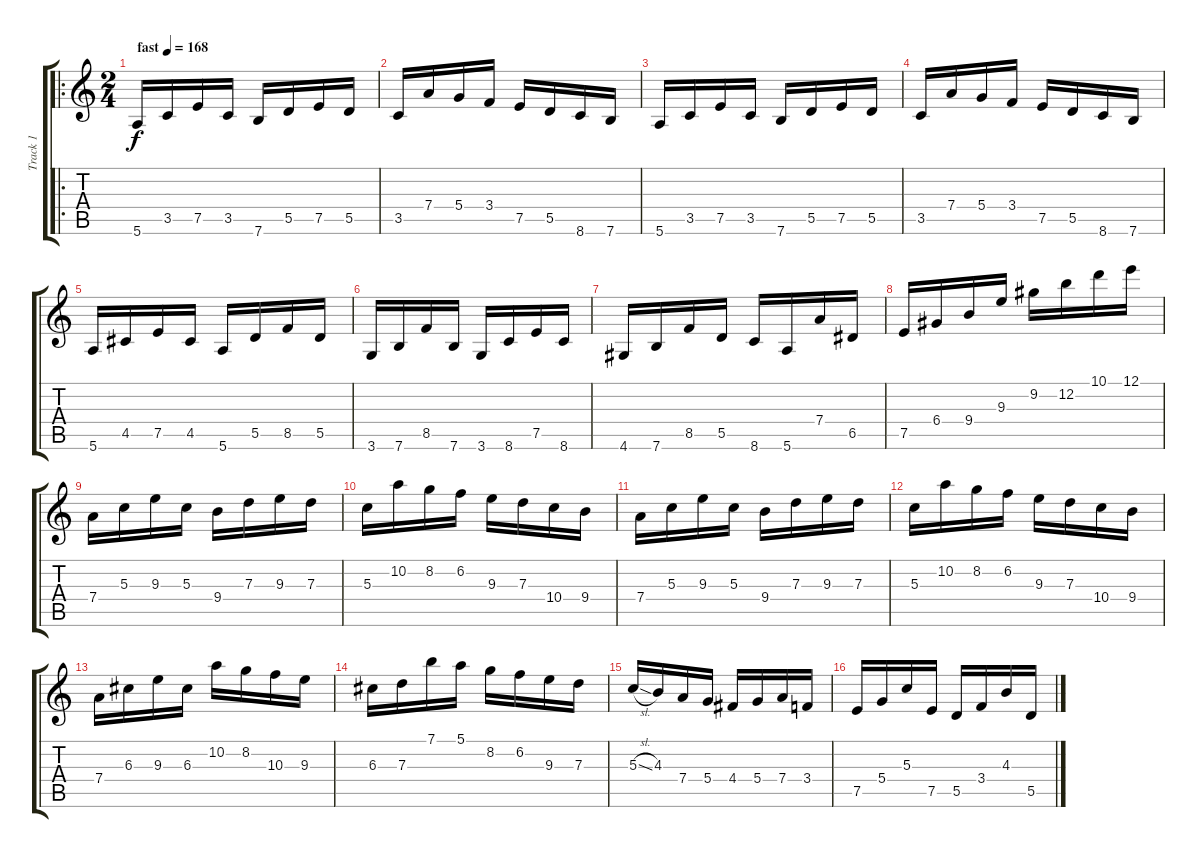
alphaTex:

\track ("Track 1" "Track 1") {instrument distortionguitar}
\staff {score tabs}
\tuning (E4 B3 G3 D3 A2 E2) {hide}
\ro
\ts (2 4)
\tempo (168 "fast")
\clef g2
\ks c
5.6.16{dy f instrument distortionguitar} 3.5.16 7.5.16 3.5.16 7.6.16 5.5.16 7.5.16 5.5.16 |
3.5.16 7.4.16 5.4.16 3.4.16 7.5.16 5.5.16 8.6.16 7.6.16 |
5.6.16 3.5.16 7.5.16 3.5.16 7.6.16 5.5.16 7.5.16 5.5.16 |
3.5.16 7.4.16 5.4.16 3.4.16 7.5.16 5.5.16 8.6.16 7.6.16 |
5.6.16 4.5.16 7.5.16 4.5.16 5.6.16 5.5.16 8.5.16 5.5.16 |
3.6.16 7.6.16 8.5.16 7.6.16 3.6.16 8.6.16 7.5.16 8.6.16 |
4.6.16 7.6.16 8.5.16 5.5.16 8.6.16 5.6.16 7.4.16 6.5.16 |
7.5.16 6.4.16 9.4.16 9.3.16 9.2.16 12.2.16 10.1.16 12.1.16 |
7.4.16 5.3.16 9.3.16 5.3.16 9.4.16 7.3.16 9.3.16 7.3.16 |
5.3.16 10.2.16 8.2.16 6.2.16 9.3.16 7.3.16 10.4.16 9.4.16 |
7.4.16 5.3.16 9.3.16 5.3.16 9.4.16 7.3.16 9.3.16 7.3.16 |
5.3.16 10.2.16 8.2.16 6.2.16 9.3.16 7.3.16 10.4.16 9.4.16 |
7.4.16 6.3.16 9.3.16 6.3.16 10.2.16 8.2.16 10.3.16 9.3.16 |
6.3.16 7.3.16 7.1.16 5.1.16 8.2.16 6.2.16 9.3.16 7.3.16 |
5.3{sl}.16 4.3.16 7.4.16 5.4.16 4.4.16 5.4.16 7.4.16 3.4.16 |
7.5.16 5.4.16 5.3.16 7.5.16 5.5.16 3.4.16 4.3.16 5.5.16
